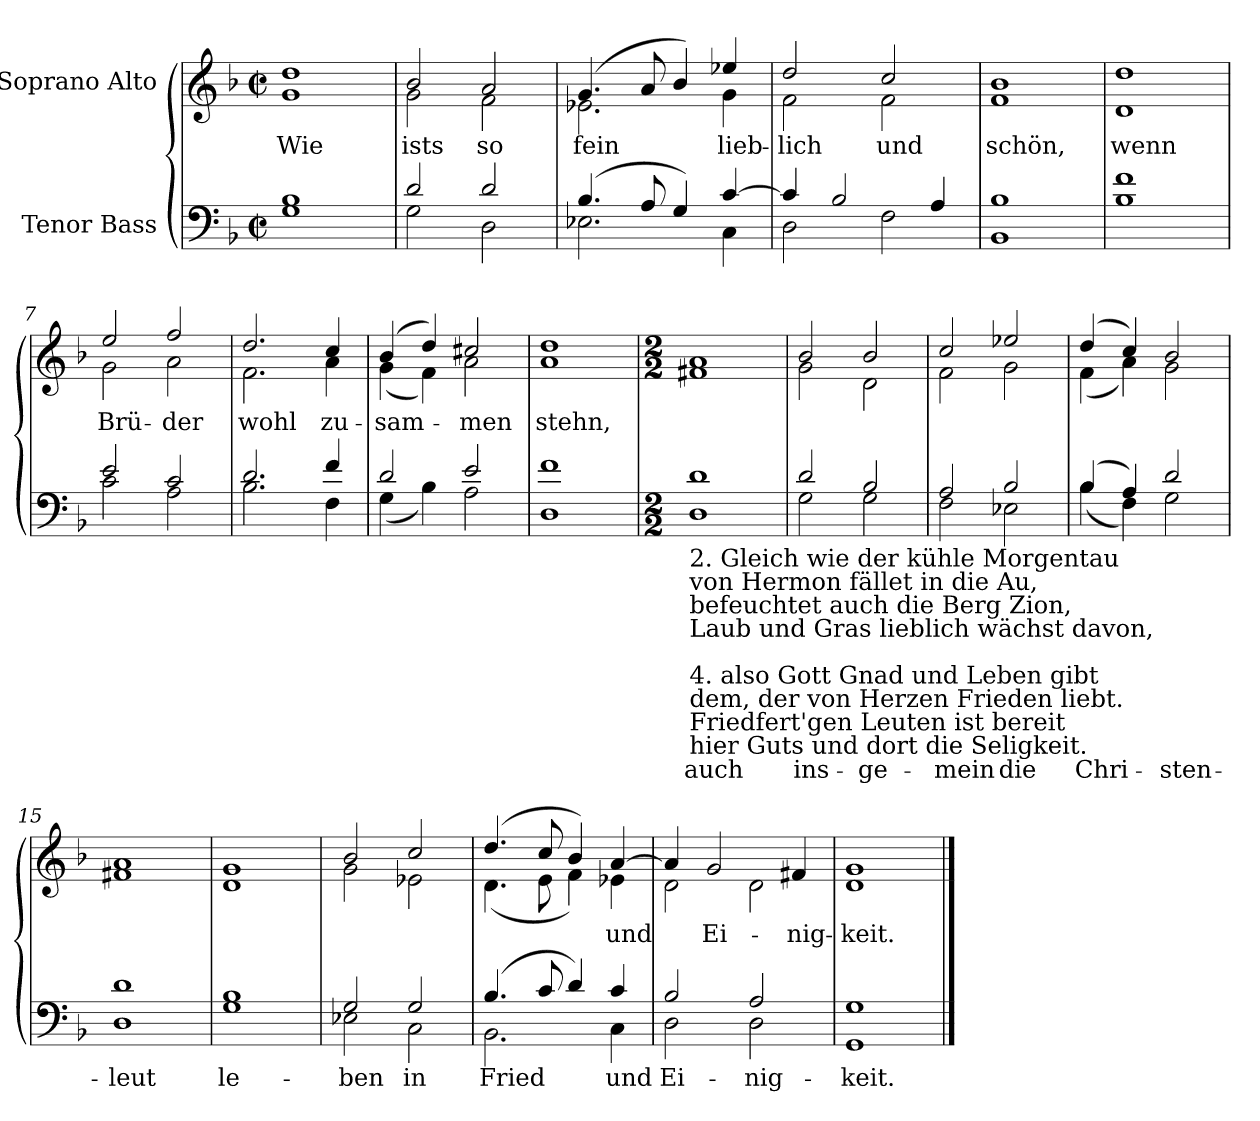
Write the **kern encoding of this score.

**kern	**text	**kern	**text
*part2	*part2	*part1	*part1
*staff2	*staff2	*staff1	*staff1
*I"Tenor Bass	*	*I"Soprano Alto	*
*clefF4	*	*clefG2	*
*k[b-]	*	*k[b-]	*
*F:	*	*F:	*
*M2/2	*	*M2/2	*
*met(c|)	*	*met(c|)	*
=1	=1	=1	=1
*^	*	*	*
!	!	!	!LO:TX:a:cj:t=Cornelius Becker\n(1561-1604)	!
!	!	!	!LO:TX:a:cj:t=Psalm 133, SWV 238	!
!	!	!	!LO:TX:a:cj:t=Heinrich Schütz\n(1585-1672)	!
!	!	!	!	!LO:LY:b
*	*	*	*^	*
1B-/	1G\	.	1dd/	1g\	Wie
=2	=2	=2	=2	=2	=2
!	!	!	!	!	!LO:LY:b
2d/	2G\	.	2b-/	2g\	ists
!	!	!	!	!	!LO:LY:b
2d/	2D\	.	2a/	2f\	so
=3	=3	=3	=3	=3	=3
!	!	!	!	!	!LO:LY:b
(>4.B-/	2.E-X\	.	(>4.g/	2.e-X\	fein
8A/	.	.	8a/	.	.
4G/)	.	.	4b-/)	.	.
!	!	!	!	!	!LO:LY:b
[4c/	4C\	.	4ee-X/	4g\	lieb-
=4	=4	=4	=4	=4	=4
!	!	!	!	!	!LO:LY:b
4c/]	2D\	.	2dd/	2f\	-lich
2B-/	.	.	.	.	.
!	!	!	!	!	!LO:LY:b
.	2F\	.	2cc/	2f\	und
4A/	.	.	.	.	.
=5	=5	=5	=5	=5	=5
!	!	!	!	!	!LO:LY:b
1B-/	1BB-\	.	1b-/	1f\	schön,
=6	=6	=6	=6	=6	=6
!	!	!	!	!	!LO:LY:b
1f/	1B-\	.	1dd/	1d\	wenn
=7	=7	=7	=7	=7	=7
!	!	!	!	!	!LO:LY:b
2e/	2c\	.	2ee/	2g\	Brü-
!	!	!	!	!	!LO:LY:b
2c/	2A\	.	2ff/	2a\	-der
=8	=8	=8	=8	=8	=8
!	!	!	!	!	!LO:LY:b
2.d/	2.B-\	.	2.dd/	2.f\	wohl
!	!	!	!	!	!LO:LY:b
4f/	4F\	.	4cc/	4a\	zu-
=9	=9	=9	=9	=9	=9
!	!	!	!	!	!LO:LY:b
2d/	(<4G\	.	(>4b-/	(<4g\	-sam-
.	4B-\)	.	4dd/)	4f\)	.
!	!	!	!	!	!LO:LY:b
2e/	2A\	.	2cc#X/	2a\	men
=10	=10	=10	=10	=10	=10
!	!	!	!	!	!LO:LY:b
1f/	1D\	.	1dd/	1a\	stehn,
!!LO:LB:g=z	!!
=11	=11	=11	=11	=11	=11
*M2/2	*	*	*M2/2	*	*
!LO:TX:b:t=2. Gleich wie der kühle Morgentau\nvon Hermon fället in die Au,\nbefeuchtet auch die Berg Zion,\nLaub und Gras lieblich wächst davon,\n\n4. also Gott Gnad und Leben gibt\ndem, der von Herzen Frieden liebt.\nFriedfert'gen Leuten ist bereit\nhier Guts und dort die Seligkeit.	!	!	!	!	!
!	!	!LO:LY:a	!	!	!
1d/	1D\	auch	1a/	1f#X\	.
=12	=12	=12	=12	=12	=12
!	!	!LO:LY:a	!	!	!
2d/	2G\	ins-	2b-/	2g\	.
!	!	!LO:LY:a	!	!	!
2B-/	2G\	-ge-	2b-/	2d\	.
=13	=13	=13	=13	=13	=13
!	!	!LO:LY:a	!	!	!
2A/	2F\	-mein	2cc/	2f\	.
!	!	!LO:LY:a	!	!	!
2B-/	2E-X\	die	2ee-X/	2g\	.
=14	=14	=14	=14	=14	=14
!	!	!LO:LY:a	!	!	!
(>4B-/	(<4B-\	Chri-	(>4dd/	(<4f\	.
4A/)	4F\)	.	4cc/)	4a\)	.
!	!	!LO:LY:a	!	!	!
2d/	2G\	sten-	2b-/	2g\	.
=15	=15	=15	=15	=15	=15
!	!	!LO:LY:a	!	!	!
1d/	1D\	-leut	1a/	1f#X\	.
=16	=16	=16	=16	=16	=16
!	!	!LO:LY:a	!	!	!
1B-/	1G\	le-	1g/	1d\	.
=17	=17	=17	=17	=17	=17
!	!	!LO:LY:a	!	!	!
2G/	2E-X\	-ben	2b-/	2g\	.
!	!	!LO:LY:a	!	!	!
2G/	2C\	in	2cc/	2e-X\	.
=18	=18	=18	=18	=18	=18
!	!	!LO:LY:a	!	!	!
(>4.B-/	2.BB-\	Fried	(>4.dd/	(<4.d\	.
8c/	.	.	8cc/	8e\	.
4d/)	.	.	4b-/)	4f\)	.
!	!	!LO:LY:a	!	!	!LO:LY:b
4c/	4C\	und	[4a/	4e-X\	und
=19	=19	=19	=19	=19	=19
!	!	!LO:LY:a	!	!	!
2B-/	2D\	Ei-	4a/]	2d\	.
!	!	!	!	!	!LO:LY:b
.	.	.	2g/	.	Ei-
!	!	!LO:LY:a	!	!	!
2A/	2D\	-nig-	.	2d\	.
!	!	!	!	!	!LO:LY:b
.	.	.	4f#X/	.	-nig-
=20	=20	=20	=20	=20	=20
!	!	!LO:LY:a	!	!	!LO:LY:b
1G/	1GG\	-keit.	1g/	1d\	-keit.
*v	*v	*	*	*	*
*	*	*v	*v	*
==	==	==	==
*-	*-	*-	*-
